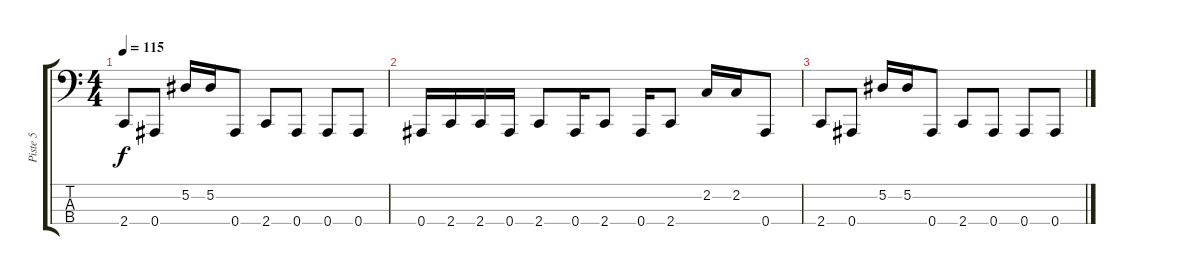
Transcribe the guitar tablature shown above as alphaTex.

\track ("Piste 5" "Piste 5") {instrument electricbasspick}
\staff {score tabs}
\tuning (Eb2 Bb1 F1 Bb0) {hide}
\ts (4 4)
\tempo 115
\clef f4
\ks c
2.4.8{dy f} 0.4.8 5.2.16 5.2.16 0.4.8 2.4.8 0.4.8 0.4.8 0.4.8 |
0.4.16 2.4.16 2.4.16 0.4.16 2.4.8 0.4.16 2.4.8 0.4.16 2.4.8 2.2.16 2.2.16 0.4.8 |
2.4.8 0.4.8 5.2.16 5.2.16 0.4.8 2.4.8 0.4.8 0.4.8 0.4.8
